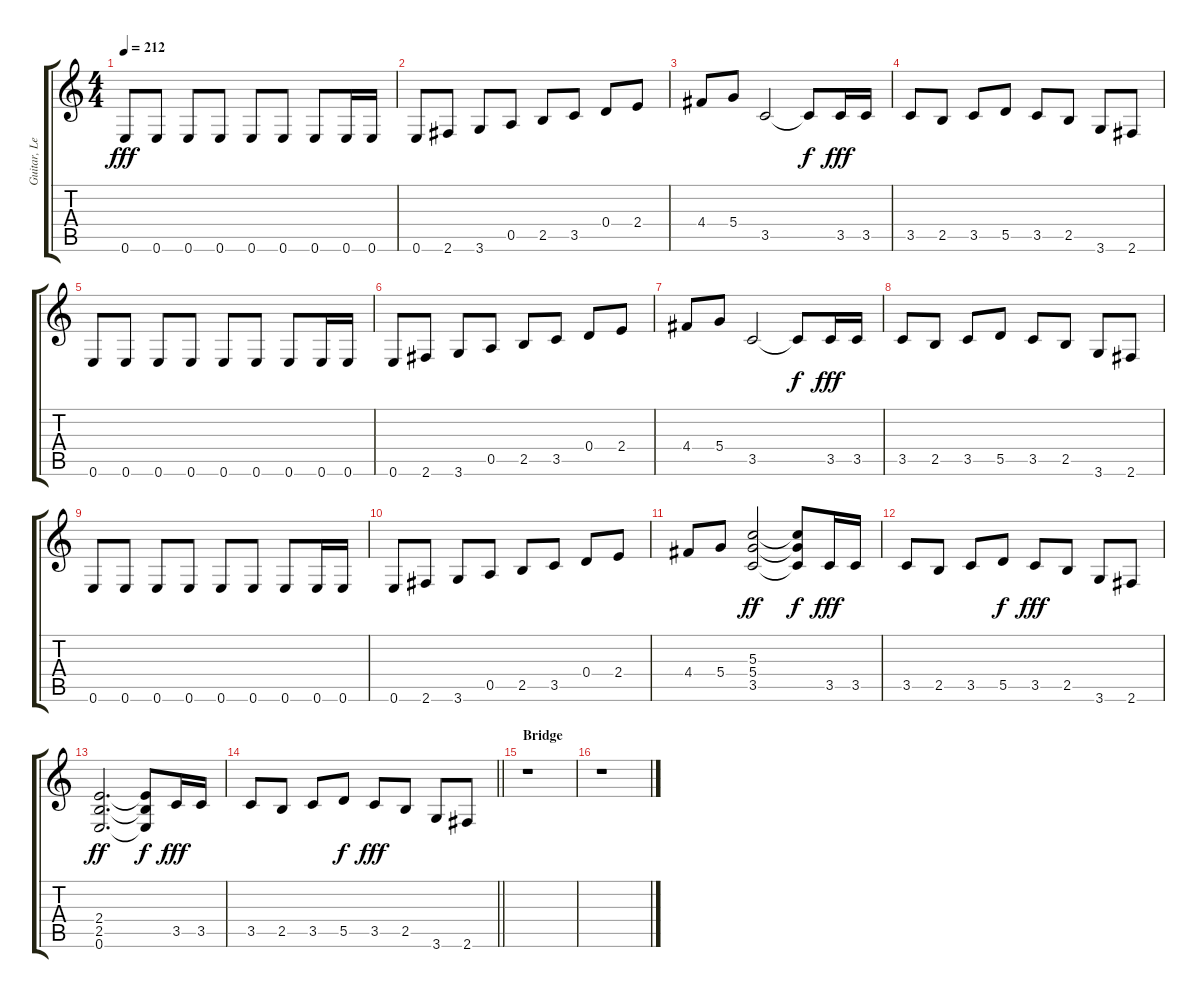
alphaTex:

\track ("Guitar, Lead (Hammet)" "Guitar, Le") {instrument distortionguitar}
\staff {score tabs}
\tuning (E4 B3 G3 D3 A2 E2) {hide}
\ts (4 4)
\tempo 212
\clef g2
\ks c
0.6.8{dy fff} 0.6.8 0.6.8 0.6.8 0.6.8 0.6.8 0.6.8 0.6.16 0.6.16 |
0.6.8 2.6.8 3.6.8 0.5.8 2.5.8 3.5.8 0.4.8 2.4.8 |
4.4.8 5.4.8 3.5.2 3.5{t}.8{dy f} 3.5.16{dy fff} 3.5.16 |
3.5.8 2.5.8 3.5.8 5.5.8 3.5.8 2.5.8 3.6.8 2.6.8 |
0.6.8 0.6.8 0.6.8 0.6.8 0.6.8 0.6.8 0.6.8 0.6.16 0.6.16 |
0.6.8 2.6.8 3.6.8 0.5.8 2.5.8 3.5.8 0.4.8 2.4.8 |
4.4.8 5.4.8 3.5.2 3.5{t}.8{dy f} 3.5.16{dy fff} 3.5.16 |
3.5.8 2.5.8 3.5.8 5.5.8 3.5.8 2.5.8 3.6.8 2.6.8 |
0.6.8 0.6.8 0.6.8 0.6.8 0.6.8 0.6.8 0.6.8 0.6.16 0.6.16 |
0.6.8 2.6.8 3.6.8 0.5.8 2.5.8 3.5.8 0.4.8 2.4.8 |
4.4.8 5.4.8 (5.3 5.4 3.5).2{dy ff} (5.3{t} 5.4{t} 3.5{t}).8{dy f} 3.5.16{dy fff} 3.5.16 |
3.5.8 2.5.8 3.5.8 5.5.8{dy f} 3.5.8{dy fff} 2.5.8 3.6.8 2.6.8 |
(2.4 2.5 0.6).2{d dy ff} (2.4{t} 2.5{t} 0.6{t}).8{dy f} 3.5.16{dy fff} 3.5.16 |
\barLineRight lightlight
3.5.8 2.5.8 3.5.8 5.5.8{dy f} 3.5.8{dy fff} 2.5.8 3.6.8 2.6.8 |
\section ("" "Bridge")
r.1 |
r.1
